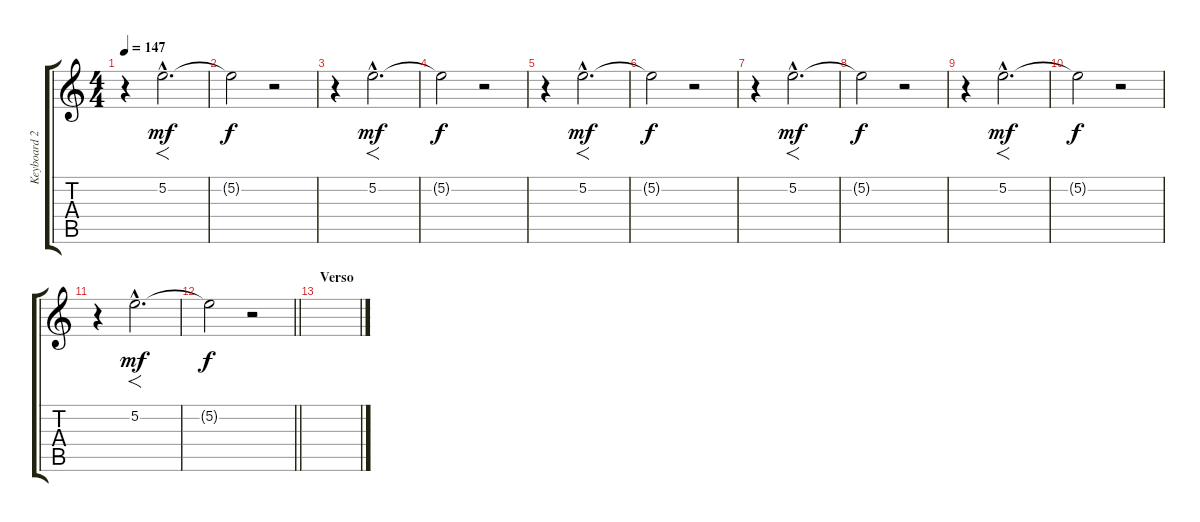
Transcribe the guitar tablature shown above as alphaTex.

\track ("Keyboard 2" "Keyboard 2") {instrument pad4choir}
\staff {score tabs}
\tuning (E5 B4 G4 D4 A3 E3) {hide}
\ts (4 4)
\tempo 147
\clef g2
\ks c
r.4{dy f} 5.2{hac}.2{f d dy mf} |
5.2{t}.2{dy f} r.2 |
r.4 5.2{hac}.2{f d dy mf} |
5.2{t}.2{dy f} r.2 |
r.4 5.2{hac}.2{f d dy mf} |
5.2{t}.2{dy f} r.2 |
r.4 5.2{hac}.2{f d dy mf} |
5.2{t}.2{dy f} r.2 |
r.4 5.2{hac}.2{f d dy mf} |
5.2{t}.2{dy f} r.2 |
r.4 5.2{hac}.2{f d dy mf} |
\barLineRight lightlight
5.2{t}.2{dy f} r.2 |
\section ("" "Verso")
